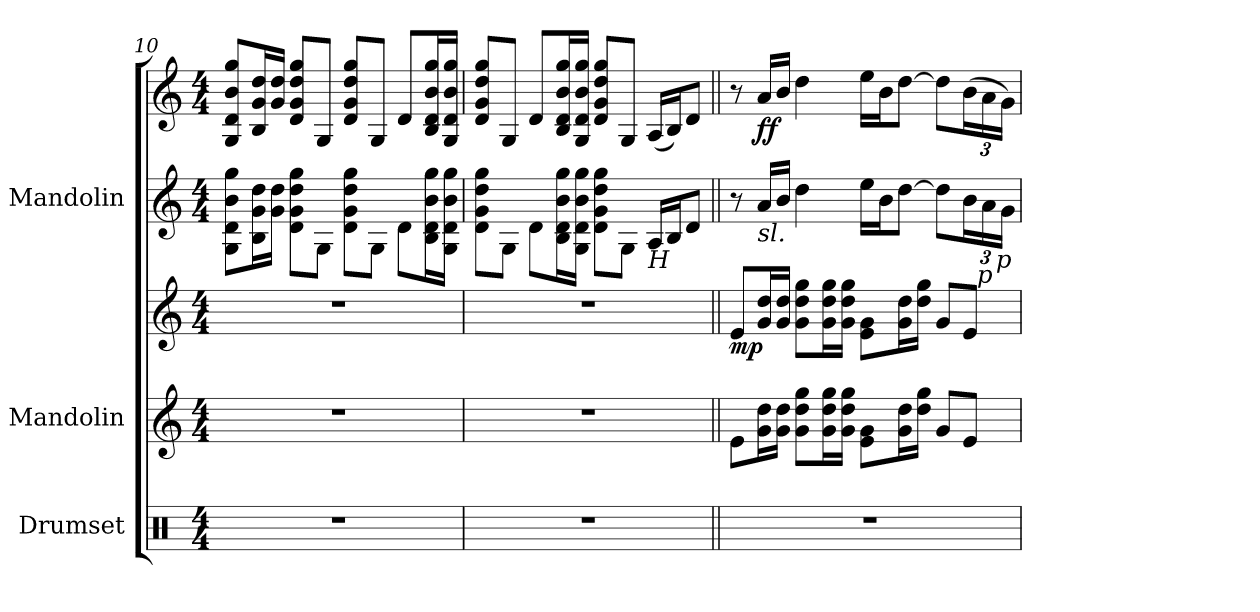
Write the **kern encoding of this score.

**kern	**kern	**kern	**dynam	**kern	**kern	**dynam
*part3	*part2	*part2	*part2	*part1	*part1	*part1
*staff5	*staff4	*staff3	*staff3/4	*staff2	*staff1	*staff1/2
*I"Drumset	*I"Mandolin	*	*	*I"Mandolin	*	*
*I'D. Set	*I'Mdn.	*	*	*I'Mdn.	*	*
*clefX	*	*clefG2	*	*	*clefG2	*
*k[]	*k[]	*k[]	*	*k[]	*k[]	*
*M4/4	*M4/4	*M4/4	*	*M4/4	*M4/4	*
=10	=10	=10	=10	=10	=10	=10
1r	1r	1r	.	8G\ 8d\ 8b\ 8gg\L	8G/ 8d/ 8b/ 8gg/L	.
.	.	.	.	16B\ 16g\ 16dd\L	16B/ 16g/ 16dd/L	.
.	.	.	.	16g\ 16dd\JJ	16g/ 16dd/JJ	.
.	.	.	.	8d\ 8g\ 8dd\ 8gg\L	8d/ 8g/ 8dd/ 8gg/L	.
.	.	.	.	8GJ	8G/J	.
.	.	.	.	8d\ 8g\ 8dd\ 8gg\L	8d/ 8g/ 8dd/ 8gg/L	.
.	.	.	.	8GJ	8G/J	.
.	.	.	.	8dL	8d/L	.
.	.	.	.	16B\ 16d\ 16b\ 16gg\L	16B/ 16d/ 16b/ 16gg/L	.
.	.	.	.	16G\ 16d\ 16b\ 16gg\JJ	16G/ 16d/ 16b/ 16gg/JJ	.
!!LO:LB:g=z
=11	=11	=11	=11	=11	=11	=11
1r	1r	1r	.	8d\ 8g\ 8dd\ 8gg\L	8d/ 8g/ 8dd/ 8gg/L	.
.	.	.	.	8GJ	8G/J	.
.	.	.	.	8dL	8d/L	.
.	.	.	.	16B\ 16d\ 16b\ 16gg\L	16B/ 16d/ 16b/ 16gg/L	.
.	.	.	.	16G\ 16d\ 16b\ 16gg\JJ	16G/ 16d/ 16b/ 16gg/JJ	.
.	.	.	.	8d\ 8g\ 8dd\ 8gg\L	8d/ 8g/ 8dd/ 8gg/L	.
.	.	.	.	8GJ	8G/J	.
!	!	!	!	!LO:TX:b:i:t=H	!	!
.	.	.	.	16ALL	(<16A/LL	.
.	.	.	.	16BJ	16B/J)	.
.	.	.	.	8dJ	8d/J	.
=12||	=12||	=12||	=12||	=12||	=12||	=12||
!	!	!	!LO:DY:b	!	!	!
1r	8eL	8e/L	mp	8r	8r	.
!	!	!	!	!LO:TX:b:i:t=sl.	!	!
!	!	!	!	!	!	!LO:DY:b
.	16g\ 16dd\L	16g/ 16dd/L	.	16aLL	16a/LL	ff
.	16g\ 16dd\JJ	16g/ 16dd/JJ	.	16bJJ	16b/JJ	.
.	8g\ 8dd\ 8gg\L	8g\ 8dd\ 8gg\L	.	4dd	4dd\	.
.	16g\ 16dd\ 16gg\L	16g\ 16dd\ 16gg\L	.	.	.	.
.	16g\ 16dd\ 16gg\JJ	16g\ 16dd\ 16gg\JJ	.	.	.	.
.	8e\ 8g\L	8e\ 8g\L	.	16eeLL	16ee\LL	.
.	.	.	.	16bJ	16b\J	.
.	16g\ 16dd\L	16g\ 16dd\L	.	[8ddJ	[8dd\J	.
.	16dd\ 16gg\JJ	16dd\ 16gg\JJ	.	.	.	.
.	8gL	8g/L	.	8ddL]	8dd\L]	.
*	*	*	*	*Xbrackettup	*Xbrackettup	*
.	8eJ	8e/J	.	24bL	(>24b\L	.
!	!	!	!	!LO:TX:b:i:t=p	!	!
.	.	.	.	24a	24a\	.
!	!	!	!	!LO:TX:b:i:t=p	!	!
.	.	.	.	24gJJ	24g\JJ)	.
=	=	=	=	=	=	=
*-	*-	*-	*-	*-	*-	*-
